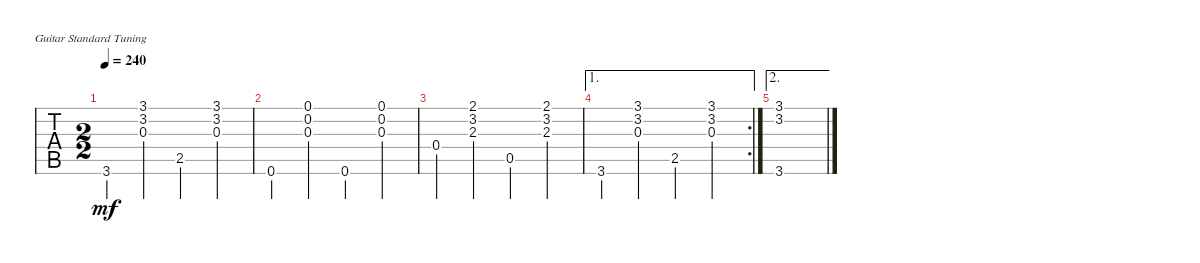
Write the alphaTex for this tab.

\bracketExtendMode groupsimilarinstruments
\singleTrackTrackNamePolicy hidden
\multiTrackTrackNamePolicy hidden
\otherSystemsTrackNameOrientation horizontal
\track ("GtrBk" "GtrBk") {instrument acousticguitarsteel}
\staff {tabs}
\tuning (E4 B3 G3 D3 A2 E2)
\ts (2 2)
\tempo 240
\clef g2
\ks g
3.6.4{dy mf} (3.1 3.2 0.3).4 2.5.4 (3.1 3.2 0.3).4 |
0.6.4 (0.1 0.2 0.3).4 0.6.4 (0.1 0.2 0.3).4 |
0.4.4 (2.3 3.2 2.1).4 0.5.4 (2.3 3.2 2.1).4 |
\ae 1
\rc 2
3.6.4 (3.1 3.2 0.3).4 2.5.4 (3.1 3.2 0.3).4 |
\ae 2
\scale
0.0600649 (3.6 3.1 3.2).1
